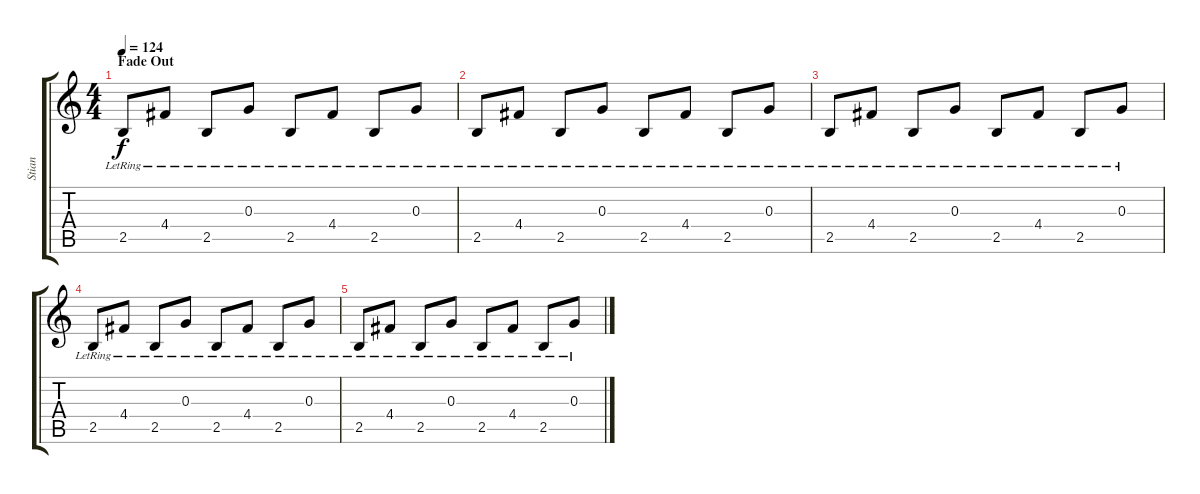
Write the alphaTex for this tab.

\track ("Stian" "Stian") {instrument electricguitarjazz}
\staff {score tabs}
\tuning (E4 B3 G3 D3 A2 E2) {hide}
\ts (4 4)
\section ("" "Fade Out")
\tempo 124
\clef g2
\ks c
2.5{lr}.8{dy f} 4.4{lr}.8 2.5{lr}.8 0.3{lr}.8 2.5{lr}.8 4.4{lr}.8 2.5{lr}.8 0.3{lr}.8 |
2.5{lr}.8 4.4{lr}.8 2.5{lr}.8 0.3{lr}.8 2.5{lr}.8 4.4{lr}.8 2.5{lr}.8 0.3{lr}.8 |
2.5{lr}.8 4.4{lr}.8 2.5{lr}.8 0.3{lr}.8 2.5{lr}.8 4.4{lr}.8 2.5{lr}.8 0.3{lr}.8 |
2.5{lr}.8 4.4{lr}.8 2.5{lr}.8 0.3{lr}.8 2.5{lr}.8 4.4{lr}.8 2.5{lr}.8 0.3{lr}.8 |
2.5{lr}.8 4.4{lr}.8 2.5{lr}.8 0.3{lr}.8 2.5{lr}.8 4.4{lr}.8 2.5{lr}.8 0.3{lr}.8
